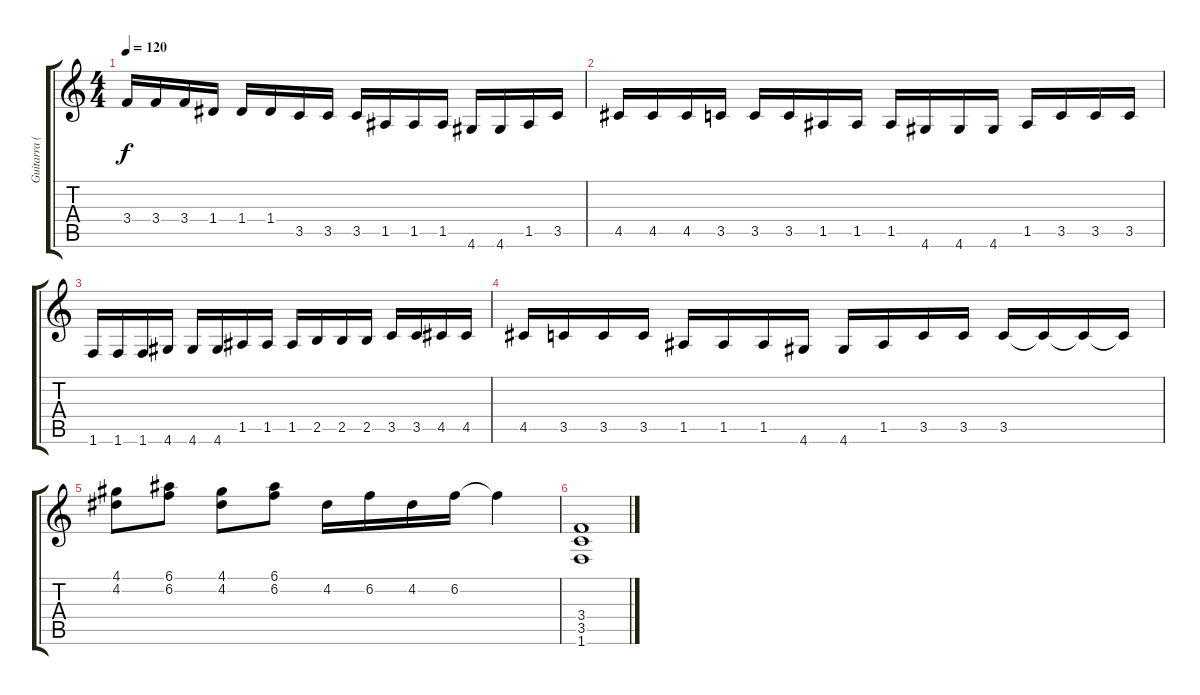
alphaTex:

\track ("Guitarra (Marcão)" "Guitarra (") {instrument distortionguitar}
\staff {score tabs}
\tuning (E4 B3 G3 D3 A2 E2) {hide}
\ts (4 4)
\tempo 120
\clef g2
\ks c
3.4.16{dy f} 3.4.16 3.4.16 1.4.16 1.4.16 1.4.16 3.5.16 3.5.16 3.5.16 1.5.16 1.5.16 1.5.16 4.6.16 4.6.16 1.5.16 3.5.16 |
4.5.16 4.5.16 4.5.16 3.5.16 3.5.16 3.5.16 1.5.16 1.5.16 1.5.16 4.6.16 4.6.16 4.6.16 1.5.16 3.5.16 3.5.16 3.5.16 |
1.6.16 1.6.16 1.6.16 4.6.16 4.6.16 4.6.16 1.5.16 1.5.16 1.5.16 2.5.16 2.5.16 2.5.16 3.5.16 3.5.16 4.5.16 4.5.16 |
4.5.16 3.5.16 3.5.16 3.5.16 1.5.16 1.5.16 1.5.16 4.6.16 4.6.16 1.5.16 3.5.16 3.5.16 3.5.16 3.5{t}.16 3.5{t}.16 3.5{t}.16 |
(4.1 4.2).8 (6.1 6.2).8 (4.1 4.2).8 (6.1 6.2).8 4.2.16 6.2.16 4.2.16 6.2.16 6.2{t}.4 |
(3.4 3.5 1.6).1
